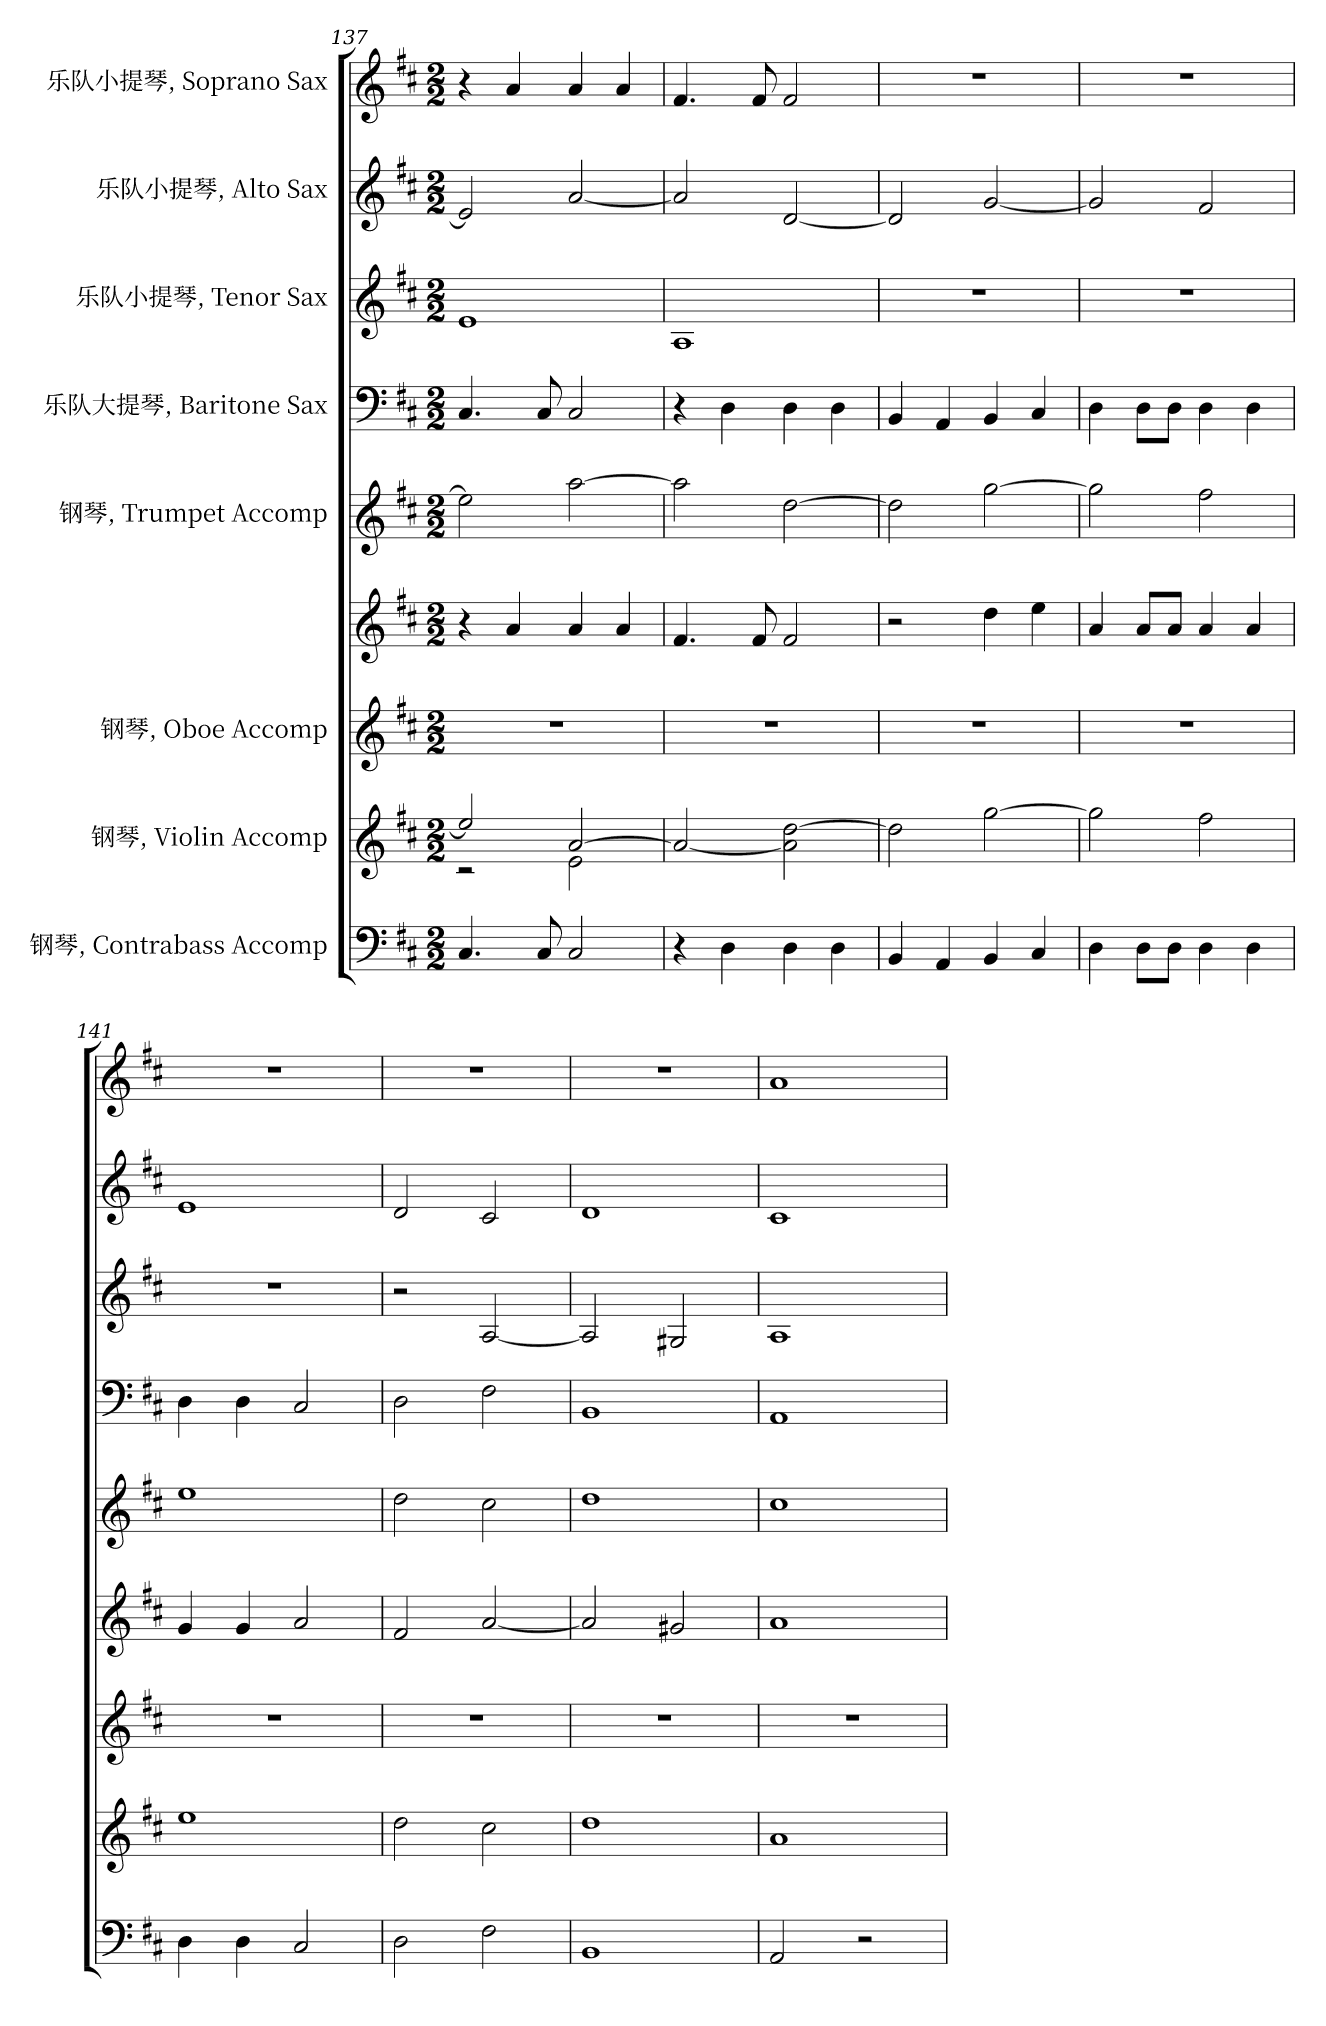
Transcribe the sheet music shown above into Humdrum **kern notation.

**kern	**kern	**kern	**kern	**kern	**kern	**kern	**kern	**kern
*part8	*part7	*part6	*part6	*part5	*part4	*part3	*part2	*part1
*staff9	*staff8	*staff7	*staff6	*staff5	*staff4	*staff3	*staff2	*staff1
*I"钢琴, Contrabass Accomp	*I"钢琴, Violin Accomp	*I"钢琴, Oboe Accomp	*	*I"钢琴, Trumpet Accomp	*I"乐队大提琴, Baritone Sax	*I"乐队小提琴, Tenor Sax	*I"乐队小提琴, Alto Sax	*I"乐队小提琴, Soprano Sax
*clefF4	*clefG2	*clefG2	*clefG2	*clefG2	*clefF4	*clefG2	*clefG2	*clefG2
*k[f#c#]	*k[f#c#]	*k[f#c#]	*k[f#c#]	*k[f#c#]	*k[f#c#]	*k[f#c#]	*k[f#c#]	*k[f#c#]
*M2/2	*M2/2	*M2/2	*M2/2	*M2/2	*M2/2	*M2/2	*M2/2	*M2/2
=137	=137	=137	=137	=137	=137	=137	=137	=137
*	*^	*	*	*	*	*	*	*
4.C#/	2ee/]	2r	1r	4r	2ee\]	4.C#/	1e	2e/]	4r
.	.	.	.	4a/	.	.	.	.	4a/
8C#/	.	.	.	.	.	8C#/	.	.	.
2C#/	[2a/	2e\	.	4a/	[2aa\	2C#/	.	[2a/	4a/
.	.	.	.	4a/	.	.	.	.	4a/
*	*v	*v	*	*	*	*	*	*	*
=138	=138	=138	=138	=138	=138	=138	=138	=138
4r	2a/_	1r	4.f#/	2aa\]	4r	1A	2a/]	4.f#/
4D\	.	.	.	.	4D\	.	.	.
.	.	.	8f#/	.	.	.	.	8f#/
4D\	2a\] [2dd\	.	2f#/	[2dd\	4D\	.	[2d/	2f#/
4D\	.	.	.	.	4D\	.	.	.
=139	=139	=139	=139	=139	=139	=139	=139	=139
4BB/	2dd\]	1r	2r	2dd\]	4BB/	1r	2d/]	1r
4AA/	.	.	.	.	4AA/	.	.	.
4BB/	[2gg\	.	4dd\	[2gg\	4BB/	.	[2g/	.
4C#/	.	.	4ee\	.	4C#/	.	.	.
!!LO:PB:g=z
=140	=140	=140	=140	=140	=140	=140	=140	=140
4D\	2gg\]	1r	4a/	2gg\]	4D\	1r	2g/]	1r
8D\L	.	.	8a/L	.	8D\L	.	.	.
8D\J	.	.	8a/J	.	8D\J	.	.	.
4D\	2ff#\	.	4a/	2ff#\	4D\	.	2f#/	.
4D\	.	.	4a/	.	4D\	.	.	.
=141	=141	=141	=141	=141	=141	=141	=141	=141
4D\	1ee	1r	4g/	1ee	4D\	1r	1e	1r
4D\	.	.	4g/	.	4D\	.	.	.
2C#/	.	.	2a/	.	2C#/	.	.	.
=142	=142	=142	=142	=142	=142	=142	=142	=142
2D\	2dd\	1r	2f#/	2dd\	2D\	2r	2d/	1r
2F#\	2cc#\	.	[2a/	2cc#\	2F#\	[2A/	2c#/	.
=143	=143	=143	=143	=143	=143	=143	=143	=143
1BB	1dd	1r	2a/]	1dd	1BB	2A/]	1d	1r
.	.	.	2g#X/	.	.	2G#X/	.	.
=144	=144	=144	=144	=144	=144	=144	=144	=144
2AA/	1a	1r	1a	1cc#	1AA	1A	1c#	1a
2r	.	.	.	.	.	.	.	.
=	=	=	=	=	=	=	=	=
*-	*-	*-	*-	*-	*-	*-	*-	*-
